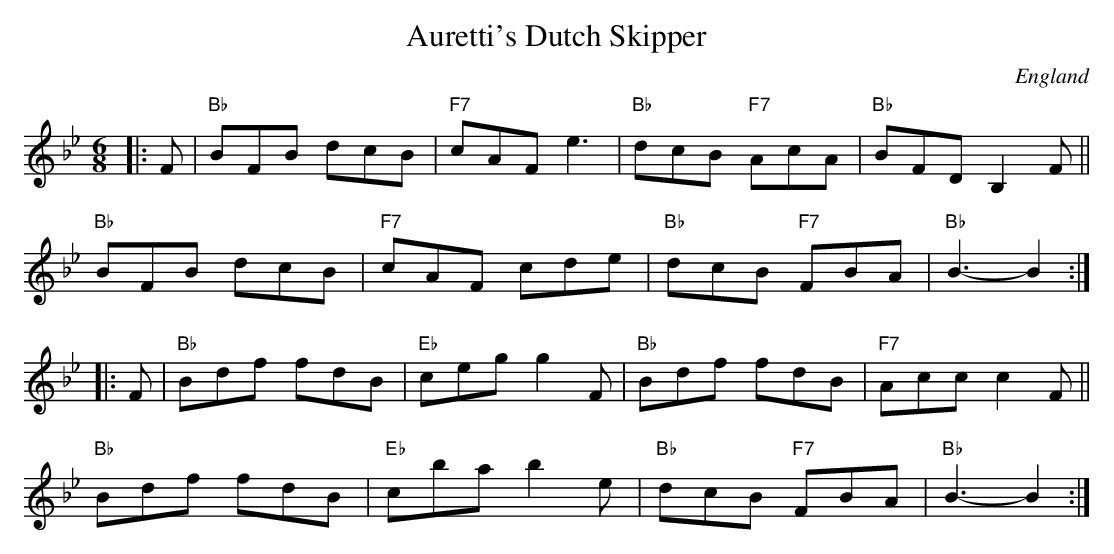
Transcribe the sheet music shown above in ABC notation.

X:1
T:Auretti's Dutch Skipper
O:England
M:6/8
L:1/8
K:Bb
|:F|"Bb"BFB dcB|"F7"cAF e3|"Bb"dcB "F7"AcA|"Bb"BFD B,2F||!
"Bb"BFB dcB|"F7"cAF cde|"Bb"dcB "F7"FBA|"Bb"B3 -B2:|!
|:F|"Bb"Bdf fdB|"Eb"ceg g2F|"Bb"Bdf fdB|"F7"Acc c2F||!
"Bb"Bdf fdB|"Eb"cba b2e|"Bb"dcB "F7"FBA|"Bb"B3 -B2:|!
